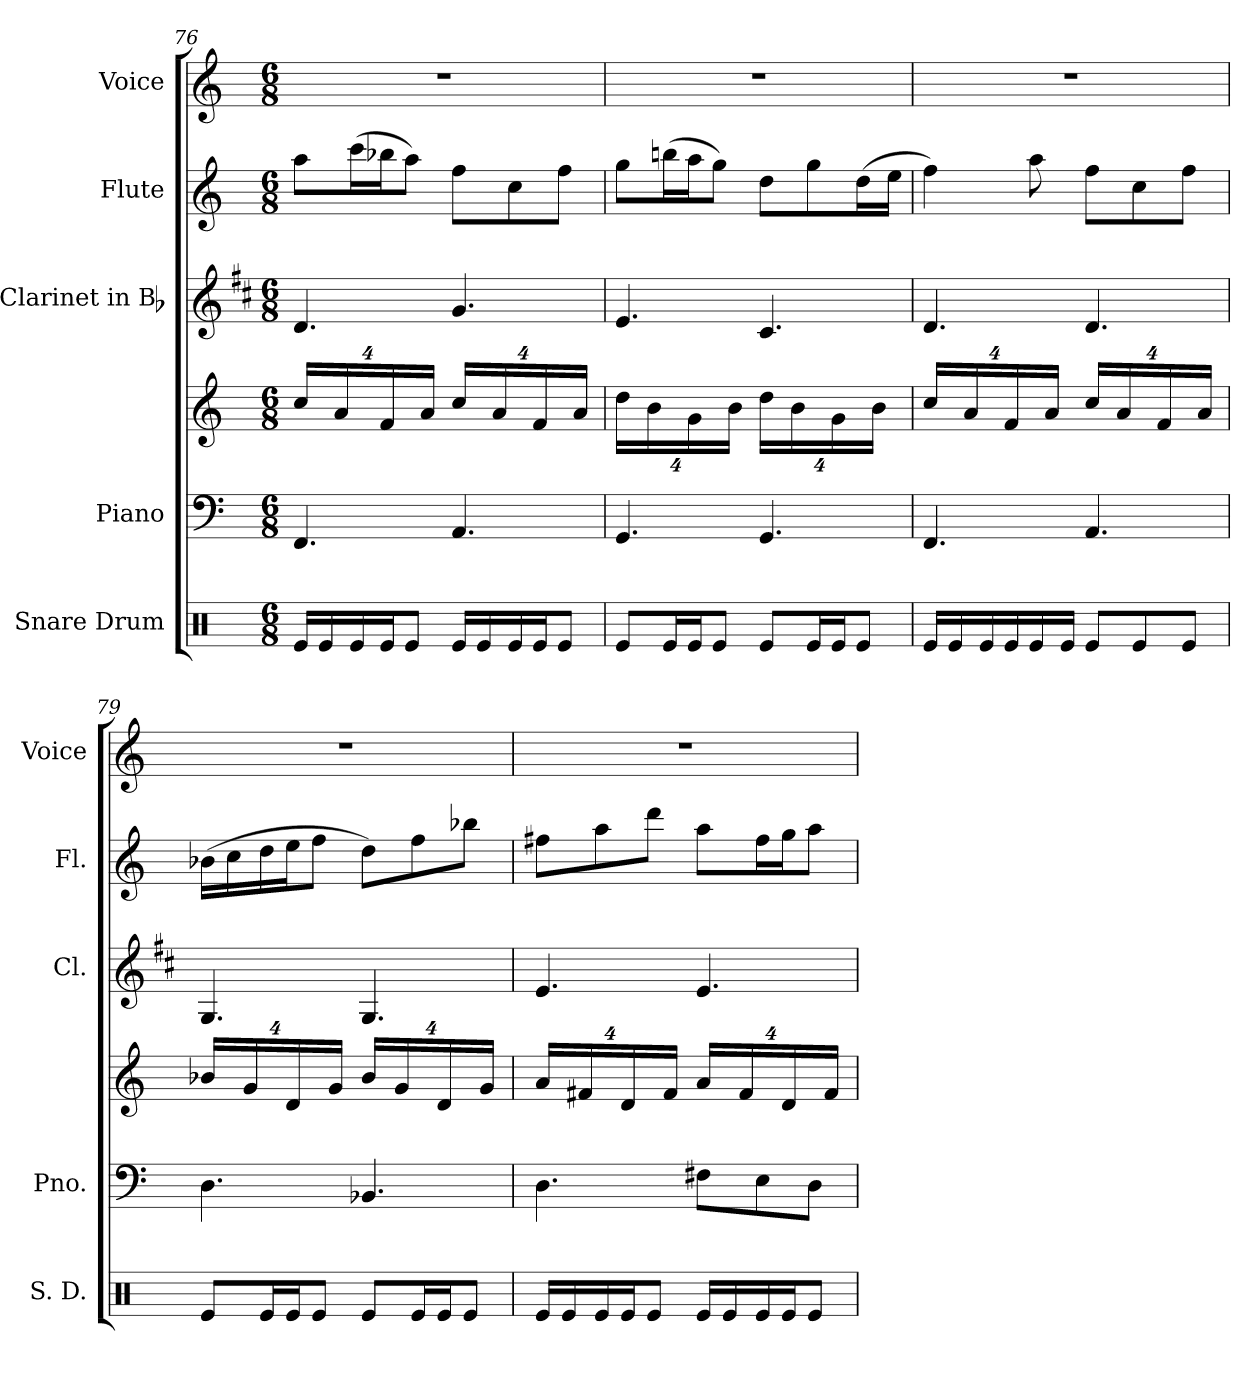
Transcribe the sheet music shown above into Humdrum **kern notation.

**kern	**kern	**kern	**kern	**kern	**kern
*part5	*part4	*part4	*part3	*part2	*part1
*staff6	*staff5	*staff4	*staff3	*staff2	*staff1
*I"Snare Drum	*I"Piano	*	*I"Clarinet in Bb	*I"Flute	*I"Voice
*I'S. D.	*I'Pno.	*	*I'Cl.	*I'Fl.	*I'Voice
*clefX	*clefF4	*clefG2	*clefG2	*clefG2	*clefG2
*	*	*	*ITrd1c2	*	*
*k[]	*k[]	*k[]	*k[]	*k[]	*k[]
*C:	*C:	*C:	*C:	*C:	*C:
*M6/8	*M6/8	*M6/8	*M6/8	*M6/8	*M6/8
*	*	*Xbrackettup	*	*	*
=76	=76	=76	=76	=76	=76
!	!	!	!	!	!LO:N:vis=1
16Rei/LL	4.FFi/	32%3cci/LL	4.ci/	8aai\L	2.r
16Rei/	.	.	.	.	.
.	.	32%3ai/	.	.	.
16Rei/	.	.	.	(16ccci\L	.
16Rei/J	.	32%3fi/	.	16bb-Xi\J	.
8Rei/J	.	.	.	8aai\J)	.
.	.	32%3ai/JJ	.	.	.
16Rei/LL	4.AAi/	32%3cci/LL	4.fi/	8ffi\L	.
16Rei/	.	.	.	.	.
.	.	32%3ai/	.	.	.
16Rei/	.	.	.	8cci\	.
16Rei/J	.	32%3fi/	.	.	.
8Rei/J	.	.	.	8ffi\J	.
.	.	32%3ai/JJ	.	.	.
=77	=77	=77	=77	=77	=77
!	!	!	!	!	!LO:N:vis=1
8Rei/L	4.GGi/	32%3ddi\LL	4.di/	8ggi\L	2.r
.	.	32%3bi\	.	.	.
16Rei/L	.	.	.	(16bbni\L	.
16Rei/J	.	32%3gi\	.	16aai\J	.
8Rei/J	.	.	.	8ggi\J)	.
.	.	32%3bi\JJ	.	.	.
8Rei/L	4.GGi/	32%3ddi\LL	4.Bi/	8ddi\L	.
.	.	32%3bi\	.	.	.
16Rei/L	.	.	.	8ggi\	.
16Rei/J	.	32%3gi\	.	.	.
8Rei/J	.	.	.	(16ddi\L	.
.	.	32%3bi\JJ	.	.	.
.	.	.	.	16eei\JJ	.
=78	=78	=78	=78	=78	=78
!	!	!	!	!	!LO:N:vis=1
16Rei/LL	4.FFi/	32%3cci/LL	4.ci/	4ffi\)	2.r
16Rei/	.	.	.	.	.
.	.	32%3ai/	.	.	.
16Rei/	.	.	.	.	.
16Rei/	.	32%3fi/	.	.	.
16Rei/	.	.	.	8aai\	.
.	.	32%3ai/JJ	.	.	.
16Rei/JJ	.	.	.	.	.
8Rei/L	4.AAi/	32%3cci/LL	4.ci/	8ffi\L	.
.	.	32%3ai/	.	.	.
8Rei/	.	.	.	8cci\	.
.	.	32%3fi/	.	.	.
8Rei/J	.	.	.	8ffi\J	.
.	.	32%3ai/JJ	.	.	.
=79	=79	=79	=79	=79	=79
!	!	!	!	!	!LO:N:vis=1
8Rei/L	4.Di\	32%3b-Xi/LL	4.Fi/	(16b-Xi\LL	2.r
.	.	.	.	16cci\	.
.	.	32%3gi/	.	.	.
16Rei/L	.	.	.	16ddi\	.
16Rei/J	.	32%3di/	.	16eei\J	.
8Rei/J	.	.	.	8ffi\J	.
.	.	32%3gi/JJ	.	.	.
8Rei/L	4.BB-Xi/	32%3b-i/LL	4.Fi/	8ddi\L)	.
.	.	32%3gi/	.	.	.
16Rei/L	.	.	.	8ffi\	.
16Rei/J	.	32%3di/	.	.	.
8Rei/J	.	.	.	8bb-Xi\J	.
.	.	32%3gi/JJ	.	.	.
!!LO:PB:g=z
=80	=80	=80	=80	=80	=80
!	!	!	!	!	!LO:N:vis=1
16Rei/LL	4.Di\	32%3ai/LL	4.di/	8ff#Xi\L	2.r
16Rei/	.	.	.	.	.
.	.	32%3f#Xi/	.	.	.
16Rei/	.	.	.	8aai\	.
16Rei/J	.	32%3di/	.	.	.
8Rei/J	.	.	.	8dddi\J	.
.	.	32%3f#i/JJ	.	.	.
16Rei/LL	8F#Xi\L	32%3ai/LL	4.di/	8aai\L	.
16Rei/	.	.	.	.	.
.	.	32%3f#i/	.	.	.
16Rei/	8Ei\	.	.	16ff#i\L	.
16Rei/J	.	32%3di/	.	16ggi\J	.
8Rei/J	8Di\J	.	.	8aai\J	.
.	.	32%3f#i/JJ	.	.	.
=	=	=	=	=	=
*-	*-	*-	*-	*-	*-
